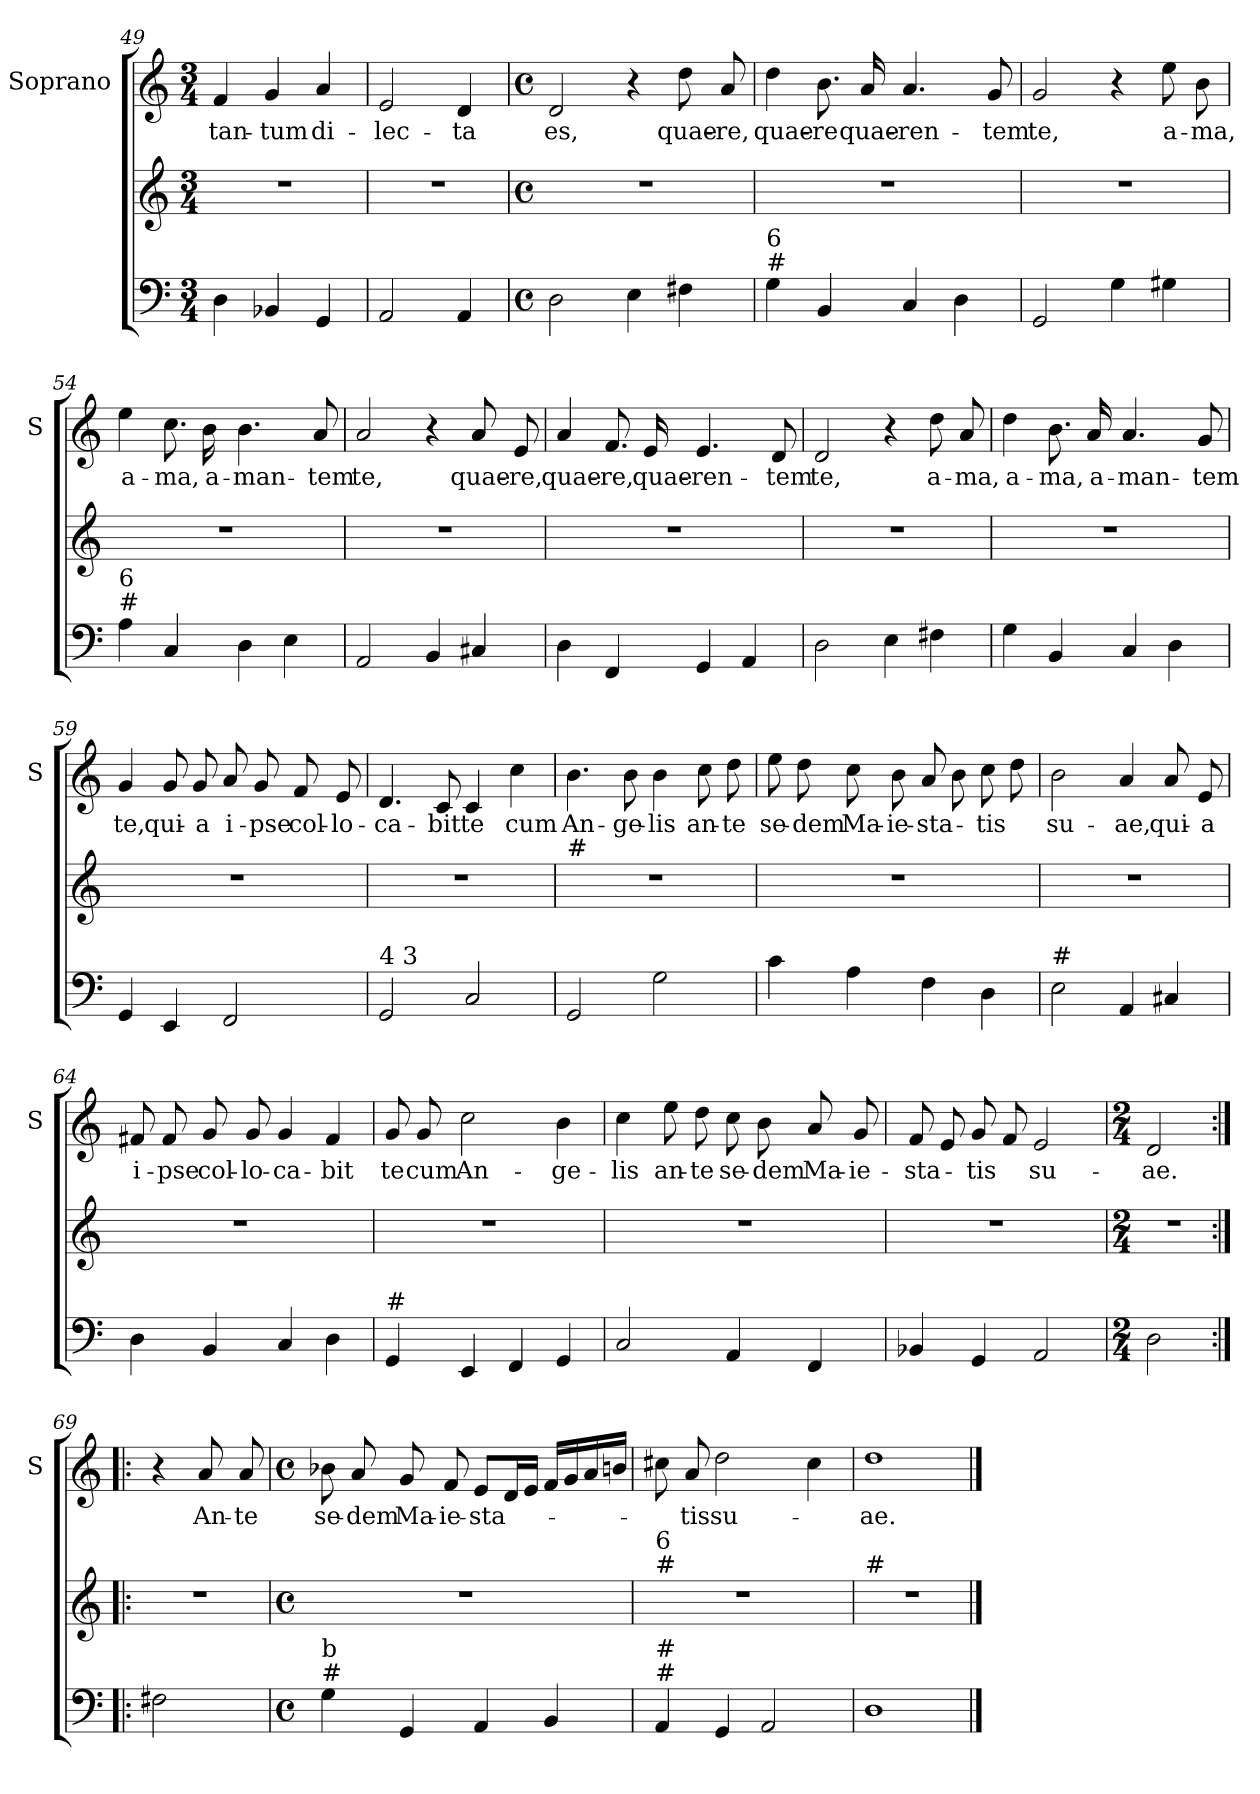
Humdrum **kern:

**kern	**kern	**kern	**text
*part2	*part2	*part1	*part1
*staff3	*staff2	*staff1	*staff1
*	*	*I"Soprano	*
*	*	*I'S	*
*clefF4	*clefG2	*clefG2	*
*k[]	*k[]	*k[]	*
*C:	*C:	*C:	*
*M3/4	*M3/4	*M3/4	*
=49	=49	=49	=49
!	!	!	!LO:LY:b
4D\	2.r	4f/	tan-
!	!	!	!LO:LY:b
4BB-X/	.	4g/	-tum
!	!	!	!LO:LY:b
4GG/	.	4a/	di-
!!LO:LB:g=z
=50	=50	=50	=50
!	!	!	!LO:LY:b
2AA/	2.r	2e/	-lec-
!	!	!	!LO:LY:b
4AA/	.	4d/	-ta
=51	=51	=51	=51
*M4/4	*M4/4	*M4/4	*
*met(c)	*met(c)	*met(c)	*
!	!	!	!LO:LY:b
2D\	1r	2d/	es,
4E\	.	4r	.
!	!	!	!LO:LY:b
4F#X\	.	8dd\	quae-
!	!	!	!LO:LY:b
.	.	8a/	-re,
=52	=52	=52	=52
!LO:TX:a:t=#	!	!	!
!LO:TX:a:t=6	!	!	!
!	!	!	!LO:LY:b
4G\	1r	4dd\	quae-
!	!	!	!LO:LY:b
4BB/	.	8.b\	-re
!	!	!	!LO:LY:b
.	.	16a/	quae-
!	!	!	!LO:LY:b
4C/	.	4.a/	-ren-
4D\	.	.	.
!	!	!	!LO:LY:b
.	.	8g/	-tem
=53	=53	=53	=53
!	!	!	!LO:LY:b
2GG/	1r	2g/	te,
4G\	.	4r	.
!	!	!	!LO:LY:b
4G#X\	.	8ee\	a-
!	!	!	!LO:LY:b
.	.	8b\	-ma,
=54	=54	=54	=54
!LO:TX:a:t=#	!	!	!
!LO:TX:a:t=6	!	!	!
!	!	!	!LO:LY:b
4A\	1r	4ee\	a-
!	!	!	!LO:LY:b
4C/	.	8.cc\	-ma,
!	!	!	!LO:LY:b
.	.	16b\	a-
!	!	!	!LO:LY:b
4D\	.	4.b\	-man-
4E\	.	.	.
!	!	!	!LO:LY:b
.	.	8a/	-tem
!!LO:PB:g=z
=55	=55	=55	=55
!	!	!	!LO:LY:b
2AA/	1r	2a/	te,
4BB/	.	4r	.
!	!	!	!LO:LY:b
4C#X/	.	8a/	quae-
!	!	!	!LO:LY:b
.	.	8e/	-re,
=56	=56	=56	=56
!	!	!	!LO:LY:b
4D\	1r	4a/	quae-
!	!	!	!LO:LY:b
4FF/	.	8.f/	-re,
!	!	!	!LO:LY:b
.	.	16e/	quae-
!	!	!	!LO:LY:b
4GG/	.	4.e/	-ren-
4AA/	.	.	.
!	!	!	!LO:LY:b
.	.	8d/	-tem
=57	=57	=57	=57
!	!	!	!LO:LY:b
2D\	1r	2d/	te,
4E\	.	4r	.
!	!	!	!LO:LY:b
4F#X\	.	8dd\	a-
!	!	!	!LO:LY:b
.	.	8a/	-ma,
=58	=58	=58	=58
!	!	!	!LO:LY:b
4G\	1r	4dd\	a-
!	!	!	!LO:LY:b
4BB/	.	8.b\	-ma,
!	!	!	!LO:LY:b
.	.	16a/	a-
!	!	!	!LO:LY:b
4C/	.	4.a/	-man-
4D\	.	.	.
!	!	!	!LO:LY:b
.	.	8g/	-tem
=59	=59	=59	=59
!	!	!	!LO:LY:b
4GG/	1r	4g/	te,
!	!	!	!LO:LY:b
4EE/	.	8g/	qui-
!	!	!	!LO:LY:b
.	.	8g/	-a
!	!	!	!LO:LY:b
2FF/	.	8a/	i-
!	!	!	!LO:LY:b
.	.	8g/	-pse
!	!	!	!LO:LY:b
.	.	8f/	col-
!	!	!	!LO:LY:b
.	.	8e/	-lo-
!!LO:LB:g=z
=60	=60	=60	=60
!LO:TX:a:t=4 3	!	!	!
!	!	!	!LO:LY:b
2GG/	1r	4.d/	-ca-
!	!	!	!LO:LY:b
.	.	8c/	-bit
!	!	!	!LO:LY:b
2C/	.	4c/	te
!	!	!	!LO:LY:b
.	.	4cc\	cum
=61	=61	=61	=61
!	!LO:TX:a:t=#	!	!
!	!	!	!LO:LY:b
2GG/	1r	4.b\	An-
!	!	!	!LO:LY:b
.	.	8b\	-ge-
!	!	!	!LO:LY:b
2G\	.	4b\	-lis
!	!	!	!LO:LY:b
.	.	8cc\	an-
!	!	!	!LO:LY:b
.	.	8dd\	-te
=62	=62	=62	=62
!	!	!	!LO:LY:b
4c\	1r	8ee\	se-
!	!	!	!LO:LY:b
.	.	8dd\	-dem
!	!	!	!LO:LY:b
4A\	.	8cc\	Ma-
!	!	!	!LO:LY:b
.	.	8b\	-ie-
!	!	!	!LO:LY:b
4F\	.	8a/	-sta-
.	.	8b\	.
!	!	!	!LO:LY:b
4D\	.	8cc\	-tis
.	.	8dd\	.
=63	=63	=63	=63
!LO:TX:a:t=#	!	!	!
!	!	!	!LO:LY:b
2E\	1r	2b\	su-
!	!	!	!LO:LY:b
4AA/	.	4a/	-ae,
!	!	!	!LO:LY:b
4C#X/	.	8a/	qui-
!	!	!	!LO:LY:b
.	.	8e/	-a
!!LO:LB:g=z
=64	=64	=64	=64
!	!	!	!LO:LY:b
4D\	1r	8f#X/	i-
!	!	!	!LO:LY:b
.	.	8f#/	-pse
!	!	!	!LO:LY:b
4BB/	.	8g/	col-
!	!	!	!LO:LY:b
.	.	8g/	-lo-
!	!	!	!LO:LY:b
4C/	.	4g/	-ca-
!	!	!	!LO:LY:b
4D\	.	4f#/	-bit
=65	=65	=65	=65
!LO:TX:a:t=#	!	!	!
!	!	!	!LO:LY:b
4GG/	1r	8g/	te
!	!	!	!LO:LY:b
.	.	8g/	cum
!	!	!	!LO:LY:b
4EE/	.	2cc\	An-
4FF/	.	.	.
!	!	!	!LO:LY:b
4GG/	.	4b\	-ge-
=66	=66	=66	=66
!	!	!	!LO:LY:b
2C/	1r	4cc\	-lis
!	!	!	!LO:LY:b
.	.	8ee\	an-
!	!	!	!LO:LY:b
.	.	8dd\	-te
!	!	!	!LO:LY:b
4AA/	.	8cc\	se-
!	!	!	!LO:LY:b
.	.	8b\	-dem
!	!	!	!LO:LY:b
4FF/	.	8a/	Ma-
!	!	!	!LO:LY:b
.	.	8g/	-ie-
=67	=67	=67	=67
!	!	!	!LO:LY:b
4BB-X/	1r	8f/	-sta-
.	.	8e/	.
!	!	!	!LO:LY:b
4GG/	.	8g/	-tis
.	.	8f/	.
!	!	!	!LO:LY:b
2AA/	.	2e/	su-
!!LO:LB:g=z
=68	=68	=68	=68
*M2/4	*M2/4	*M2/4	*
!	!	!	!LO:LY:b
2D\	2r	2d/	-ae.
=69:|!|:	=69:|!|:	=69:|!|:	=69:|!|:
2F#X\	2r	4r	.
!	!	!	!LO:LY:b
.	.	8a/	An-
!	!	!	!LO:LY:b
.	.	8a/	-te
=70	=70	=70	=70
*M4/4	*M4/4	*M4/4	*
*met(c)	*met(c)	*met(c)	*
!LO:TX:a:t=#	!	!	!
!LO:TX:a:t=b	!	!	!
!	!	!	!LO:LY:b
4G\	1r	8b-X\	se-
!	!	!	!LO:LY:b
.	.	8a/	-dem
!	!	!	!LO:LY:b
4GG/	.	8g/	Ma-
!	!	!	!LO:LY:b
.	.	8f/	-ie-
!	!	!	!LO:LY:b
4AA/	.	8e/L	-sta-
.	.	16d/L	.
.	.	16e/JJ	.
4BB/	.	16f/LL	.
.	.	16g/	.
.	.	16a/	.
.	.	16bn/JJ	.
=71	=71	=71	=71
!	!LO:TX:a:t=#	!	!
!	!LO:TX:a:t=6	!	!
!LO:TX:a:t=#	!	!	!
!LO:TX:a:t=#	!	!	!
4AA/	1r	8cc#X\	.
!	!	!	!LO:LY:b
.	.	8a/	-tis
!	!	!	!LO:LY:b
4GG/	.	2dd\	su-
2AA/	.	.	.
.	.	4cc#\	.
=72	=72	=72	=72
!	!LO:TX:a:t=#	!	!
!	!	!	!LO:LY:b
1D	1r	1dd	-ae.
==	==	==	==
*-	*-	*-	*-
